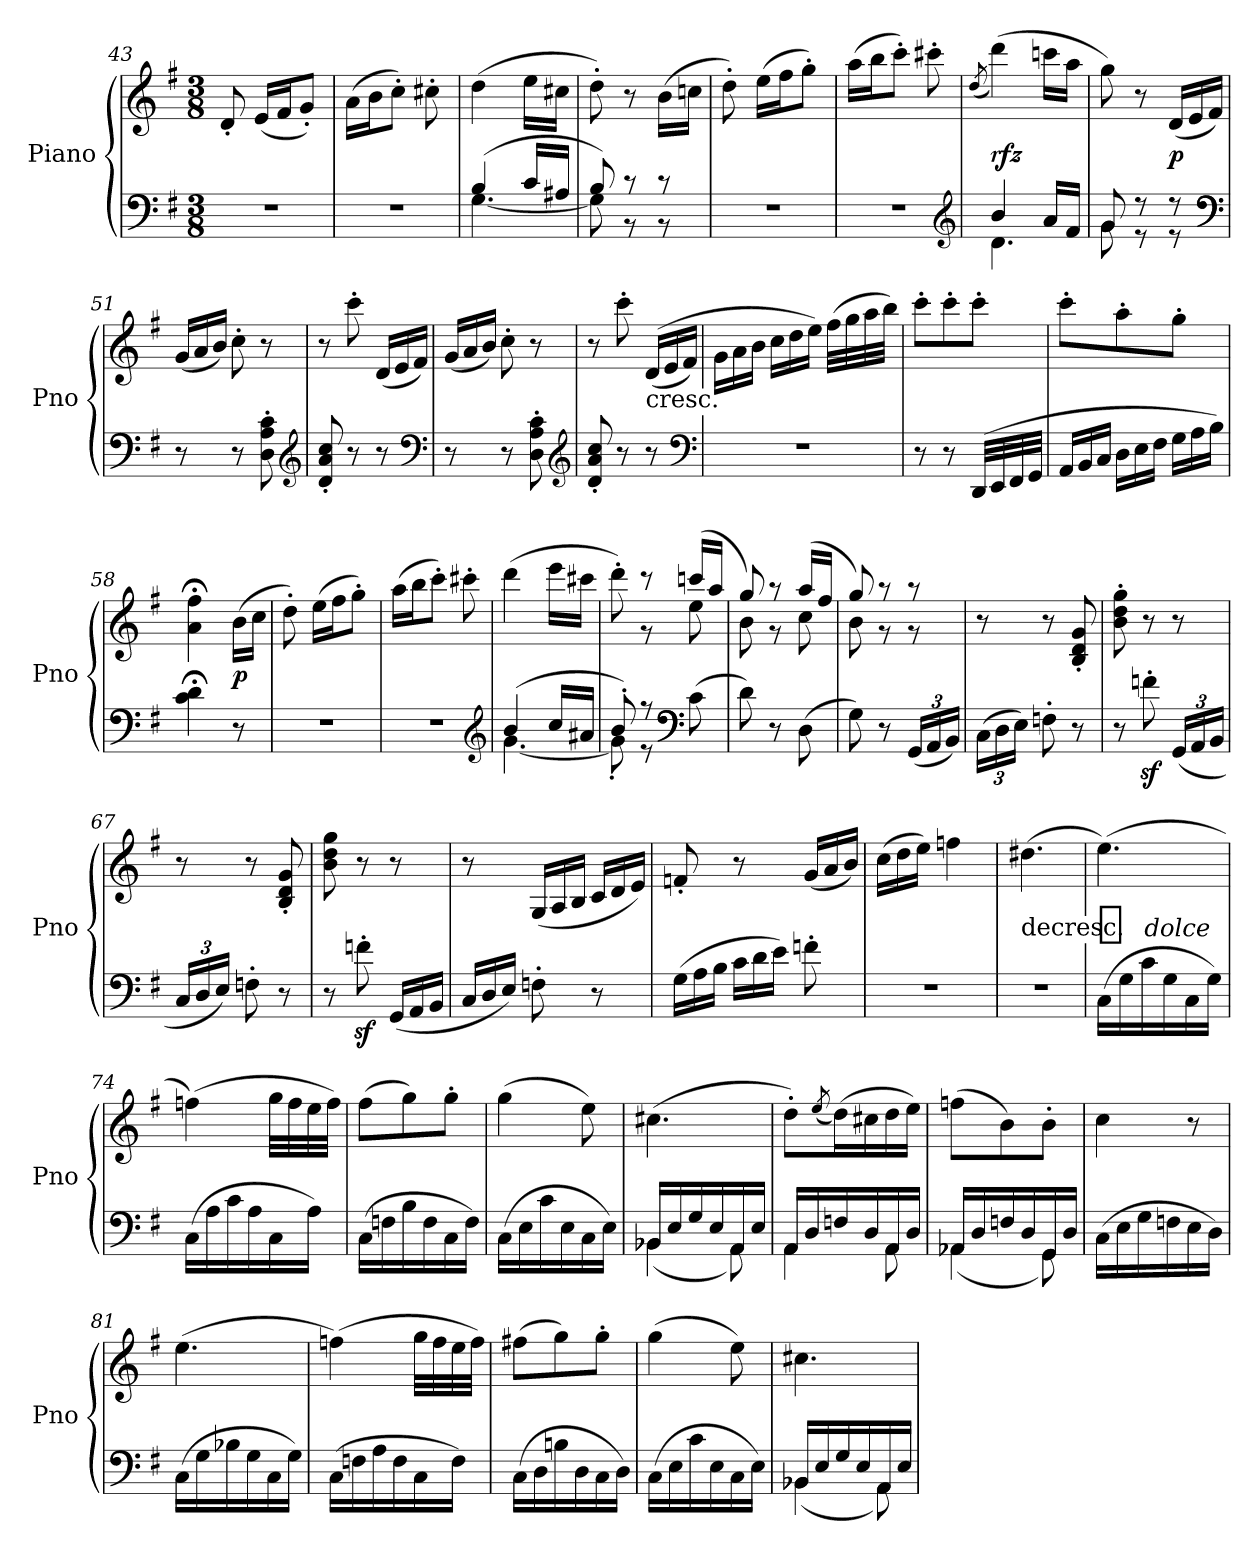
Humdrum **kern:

**kern	**kern	**dynam
*part1	*part1	*part1
*staff2	*staff1	*staff1/2
*I"Piano	*	*
*I'Pno	*	*
*clefF4	*clefG2	*
*k[f#]	*k[f#]	*
*G:	*G:	*
*M3/8	*M3/8	*
=43	=43	=43
4.r	8d'	.
.	(16eLL	.
.	16f#J	.
.	8g'J)	.
=44	=44	=44
4.r	(16aLL	.
.	16bJ	.
.	8cc'J)	.
.	8cc#X'	.
=45	=45	=45
*^	*	*
(4B	[4.G	(4dd	.
16cLL	.	16eeLL	.
16A#XJJ	.	16cc#XJJ	.
=46	=46	=46	=46
8B)	8G]	8dd')	.
8r	8r	8r	.
8r	8r	(16bLL	.
.	.	16ccnJJ	.
*v	*v	*	*
=47	=47	=47
4.r	8dd')	.
.	(16eeLL	.
.	16ff#J	.
.	8gg'J)	.
=48	=48	=48
4.r	(16aaLL	.
.	16bbJ	.
.	8ccc'J)	.
.	8ccc#X'	.
*clefG2	*	*
=49	=49	=49
.	(<8qdd	.
*^	*	*
4b	4.d	(4ddd)	rfz
16aLL	.	16cccnLL	.
16f#JJ	.	16aaJJ	.
=50	=50	=50	=50
8g	8g	8gg)	.
8r	8r	8r	.
*	*	*Xtuplet	*
8r	8r	(24dLL	p
.	.	24e	.
.	.	24f#JJ)	.
*v	*v	*	*
*clefF4	*	*
=51	=51	=51
8r	(24gLL	.
.	24a	.
.	24bJJ)	.
8r	8cc'	.
8D' 8A' 8c'	8r	.
*clefG2	*	*
=52	=52	=52
8d' 8a' 8cc'	8r	.
8r	8ccc'	.
8r	(24dLL	.
.	24e	.
.	24f#JJ)	.
*clefF4	*	*
=53	=53	=53
8r	(24gLL	.
.	24a	.
.	24bJJ)	.
8r	8cc'	.
8D' 8A' 8c'	8r	.
*clefG2	*	*
=54	=54	=54
8d' 8a' 8cc'	8r	.
8r	8ccc'	.
!	!LO:TX:c:t=cresc.	!
8r	((24dLL	.
.	24e	.
.	24f#JJ)	.
*clefF4	*	*
=55	=55	=55
4.r	24g\LL	.
.	24a\	.
.	24b\JJ	.
.	24ccLL	.
.	24dd	.
.	24eeJJ)	.
.	(32ff#LLL	.
.	32gg	.
.	32aa	.
.	32bbJJJ)	.
=56	=56	=56
8r	8ccc'L	.
8r	8ccc'	.
(32DDLLL	8ccc'J	.
32EE	.	.
32FF#	.	.
32GGJJJ	.	.
=57	=57	=57
*Xtuplet	*	*
24AALL	8ccc'L	.
24BB	.	.
24CJJ	.	.
24DLL	8aa'	.
24E	.	.
24F#JJ	.	.
24GLL	8gg'J	.
24A	.	.
24BJJ)	.	.
=58	=58	=58
4c;< 4d;<	4a;< 4ff#;<	.
8r	(16bLL	p
.	16ccJJ	.
=59	=59	=59
4.r	8dd')	.
.	(16eeLL	.
.	16ff#J	.
.	8gg'J)	.
=60	=60	=60
4.r	(16aaLL	.
.	16bbJ	.
.	8ccc'J)	.
.	8ccc#X'	.
*clefG2	*	*
=61	=61	=61
*^	*	*
(4b	[4.g	(4ddd	.
16ccLL	.	16eeeLL	.
16a#XJJ	.	16ccc#XJJ	.
=62	=62	=62	=62
*	*	*^	*
8b')	8g']	8ryy	8ddd')	.
8r	8r	8r	8r	.
*clefF4	*	*	*	*
(8c	8ryy	(16cccnLL	8ee	.
.	.	16aaJJ	.	.
*v	*v	*	*	*
=63	=63	=63	=63
8d)	8gg)	8b	.
8r	8r	8r	.
(8D	(16aaLL	8cc	.
.	16ff#JJ	.	.
=64	=64	=64	=64
8G)	8gg)	8b	.
8r	8r	8r	.
*tuplet	*	*	*
(24GGLL	8r	8r	.
24AA	.	.	.
24BBJJ)	.	.	.
*	*v	*v	*
=65	=65	=65
(24CLL	8r	.
24D	.	.
24EJJ)	.	.
8Fn'	8r	.
8r	8B' 8d' 8g'	.
=66	=66	=66
8r	8b' 8dd' 8gg'	.
8fnz'	8r	.
(<24GGLL	8r	.
24AA	.	.
24BBJJ	.	.
=67	=67	=67
24C/LL	8r	.
24D/	.	.
24E/JJ)	.	.
8Fn'	8r	.
8r	8B' 8d' 8g'	.
=68	=68	=68
8r	8b 8dd 8gg	.
8fnz'	8r	.
*Xtuplet	*	*
(24GGLL	8r	.
24AA	.	.
24BBJJ	.	.
=69	=69	=69
24C/LL	8r	.
24D/	.	.
24E/JJ)	.	.
8Fn'	(24GLL	.
.	24A	.
.	24BJJ	.
8r	24cLL	.
.	24d	.
.	24eJJ)	.
=70	=70	=70
(24GLL	8fn'	.
24A	.	.
24BJJ	.	.
24cLL	8r	.
24d	.	.
24eJJ)	.	.
8fn'	(24gLL	.
.	24a	.
.	24bJJ)	.
=71	=71	=71
4.r	(24ccLL	.
.	24dd	.
.	24eeJJ)	.
.	4ffn	.
=72	=72	=72
!	!LO:TX:c:t=decresc.	!
4.r	(4.dd#X	.
=73	=73	=73
!	!	!LO:DY:t=%s dolce
(16CLL	(4.ee)	p
16G	.	.
16c	.	.
16G	.	.
16C	.	.
16GJJ)	.	.
=74	=74	=74
(16CLL	(4ffn)	.
16A	.	.
16c	.	.
16A	.	.
16C	32ggLLL	.
.	32ff	.
16AJJ)	32ee	.
.	32ffJJJ)	.
=75	=75	=75
(16CLL	(8ff#L	.
16Fn	.	.
16B	8gg)	.
16F	.	.
16C	8gg'J	.
16FJJ)	.	.
=76	=76	=76
(16CLL	(4gg	.
16E	.	.
16c	.	.
16E	.	.
16C	8ee)	.
16EJJ)	.	.
=77	=77	=77
*^	*	*
16BB-XLL	(4BB-X	(4.cc#X	.
16E	.	.	.
16G	.	.	.
16E	.	.	.
16AA	8AA)	.	.
16EJJ	.	.	.
=78	=78	=78	=78
16AALL	4AA	8dd'L)	.
16D	.	.	.
.	.	(<8qee	.
16Fn	.	(16ddL)	.
16D	.	16cc#X	.
16AA	8AA	16dd	.
16DJJ	.	16eeJJ)	.
=79	=79	=79	=79
16AA-XLL	(4AA-X	(8ffnL	.
16D	.	.	.
16Fn	.	8b)	.
16D	.	.	.
16GG	8GG)	8b'J	.
16DJJ	.	.	.
*v	*v	*	*
=80	=80	=80
(16CLL	4cc	.
16E	.	.
16G	.	.
16Fn	.	.
16E	8r	.
16DJJ)	.	.
=81	=81	=81
(16CLL	(4.ee	.
16G	.	.
16B-X	.	.
16G	.	.
16C	.	.
16GJJ)	.	.
=82	=82	=82
(16CLL	(4ffn)	.
16Fn	.	.
16A	.	.
16F	.	.
16C	32ggLLL	.
.	32ff	.
16FJJ)	32ee	.
.	32ffJJJ)	.
=83	=83	=83
(16CLL	(8ff#XL	.
16D	.	.
16Bn	8gg)	.
16D	.	.
16C	8gg'J	.
16DJJ)	.	.
=84	=84	=84
(16CLL	(4gg	.
16E	.	.
16c	.	.
16E	.	.
16C	8ee)	.
16EJJ)	.	.
=85	=85	=85
*^	*	*
16BB-XLL	(4BB-X	4.cc#X	.
16E	.	.	.
16G	.	.	.
16E	.	.	.
16AA	8AA)	.	.
16EJJ	.	.	.
*v	*v	*	*
=	=	=
*-	*-	*-
